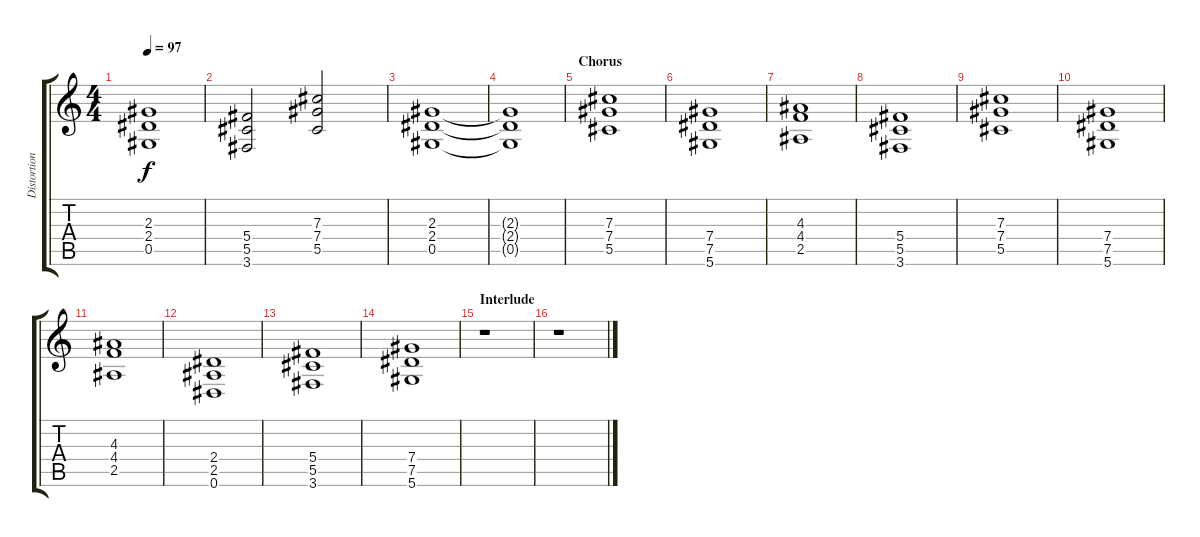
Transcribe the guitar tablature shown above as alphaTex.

\track ("Distortion" "Distortion") {instrument distortionguitar}
\staff {score tabs}
\tuning (Eb4 Bb3 Gb3 Db3 Ab2 Eb2) {hide}
\ts (4 4)
\tempo 97
\clef g2
\ks c
(2.3 2.4 0.5).1{dy f} |
(5.4 5.5 3.6).2 (7.3 7.4 5.5).2 |
(2.3 2.4 0.5).1 |
(2.3{t} 2.4{t} 0.5{t}).1 |
\section ("" "Chorus")
(7.3 7.4 5.5).1{volume 12} |
(7.4 7.5 5.6).1 |
(4.3 4.4 2.5).1 |
(5.4 5.5 3.6).1 |
(7.3 7.4 5.5).1 |
(7.4 7.5 5.6).1 |
(4.3 4.4 2.5).1 |
(2.4 2.5 0.6).1 |
(5.4 5.5 3.6).1{volume 9} |
(7.4 7.5 5.6).1 |
\section ("" "Interlude")
r.1 |
r.1
